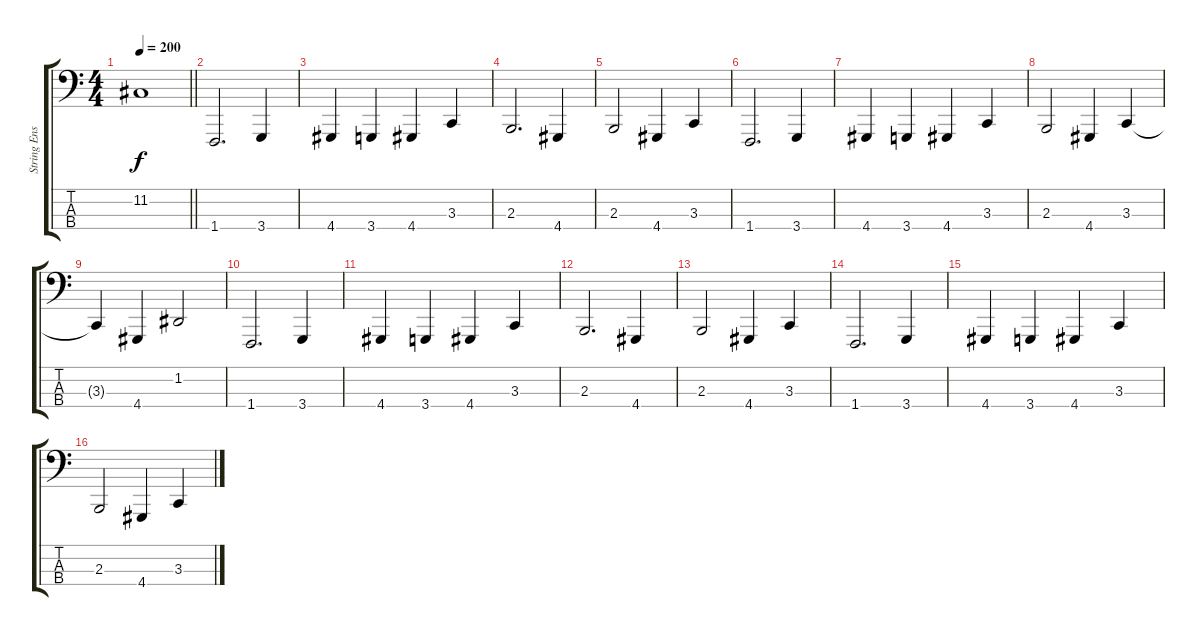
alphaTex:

\track ("String Ensemble III" "String Ens") {instrument stringensemble1}
\staff {score tabs}
\tuning (G2 D2 A1 E1) {hide}
\ts (4 4)
\tempo 200
\clef f4
\barLineRight lightlight
\ks c
11.2.1{dy f} |
1.4.2{d} 3.4.4 |
4.4.4 3.4.4 4.4.4 3.3.4 |
2.3.2{d} 4.4.4 |
2.3.2 4.4.4 3.3.4 |
1.4.2{d} 3.4.4 |
4.4.4 3.4.4 4.4.4 3.3.4 |
2.3.2 4.4.4 3.3.4 |
3.3{t}.4 4.4.4 1.2.2 |
1.4.2{d} 3.4.4 |
4.4.4 3.4.4 4.4.4 3.3.4 |
2.3.2{d} 4.4.4 |
2.3.2 4.4.4 3.3.4 |
1.4.2{d} 3.4.4 |
4.4.4 3.4.4 4.4.4 3.3.4 |
2.3.2 4.4.4 3.3.4
